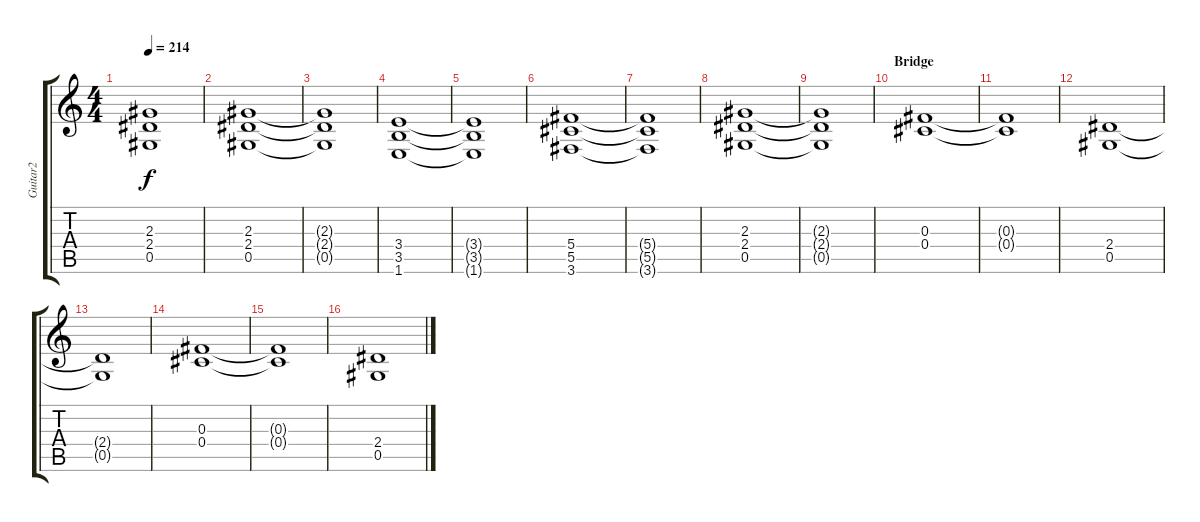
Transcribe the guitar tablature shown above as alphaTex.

\track ("Guitar2" "Guitar2") {instrument distortionguitar}
\staff {score tabs}
\tuning (Eb4 Bb3 Gb3 Db3 Ab2 Eb2) {hide}
\ts (4 4)
\tempo 214
\clef g2
\ks c
(2.3{t} 2.4{t} 0.5{t}).1{dy f} |
(2.3 2.4 0.5).1 |
(2.3{t} 2.4{t} 0.5{t}).1 |
(3.4 3.5 1.6).1 |
(3.4{t} 3.5{t} 1.6{t}).1 |
(5.4 5.5 3.6).1 |
(5.4{t} 5.5{t} 3.6{t}).1 |
(2.3 2.4 0.5).1 |
(2.3{t} 2.4{t} 0.5{t}).1 |
\section ("" "Bridge")
(0.3 0.4).1 |
(0.3{t} 0.4{t}).1 |
(2.4 0.5).1 |
(2.4{t} 0.5{t}).1 |
(0.3 0.4).1 |
(0.3{t} 0.4{t}).1 |
(2.4 0.5).1
